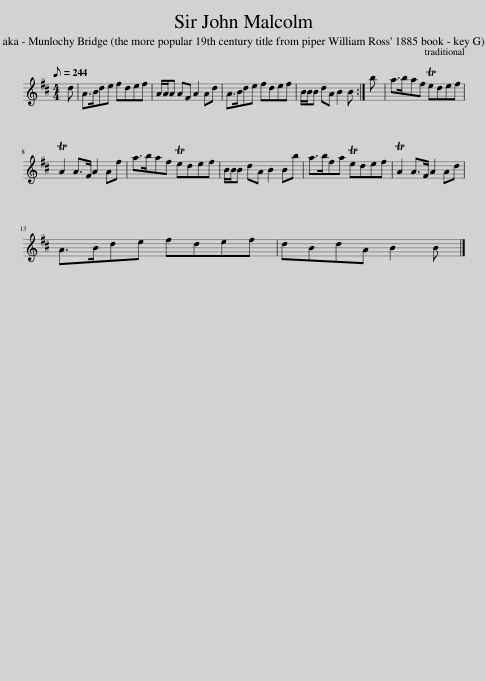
X:1
L:1/8
Q:1/8=244
M:4/4
I:linebreak $
K:D
V:1 treble
V:1
 d | A>Bde fdef | A/A/A AF A2 Ad | A>Bde fdef | B/B/B dA B2 B :| %5
 b | a>baf Tedef |$ TA2 A>F A2 Af | a>baf Tedef | B/B/B dA B2 Bb | %10
 a>bfa Tedef | TA2 A>F A2 Ad |$ A>Bde fdef | dBdA B2 B |] %14
